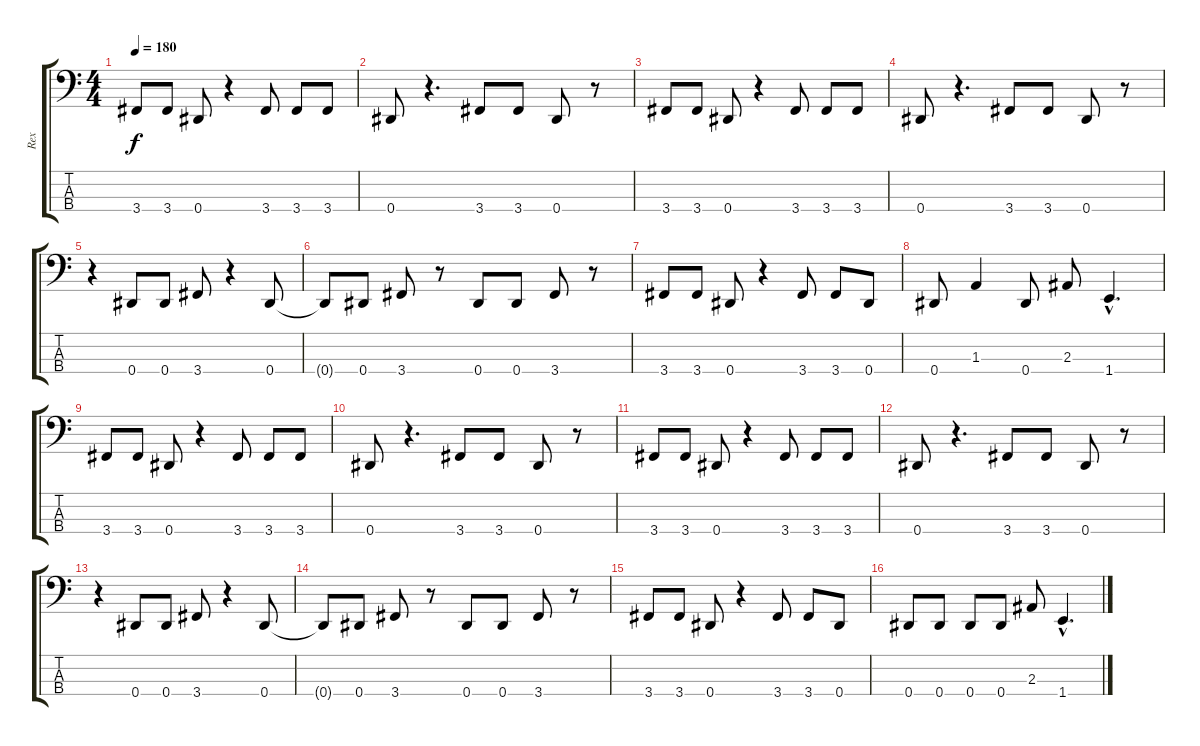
\track ("Rex" "Rex") {instrument electricbasspick}
\staff {score tabs}
\tuning (Gb2 Db2 Ab1 Eb1) {hide}
\ts (4 4)
\tempo 180
\clef f4
\ks c
3.4.8{dy f} 3.4.8 0.4.8 r.4 3.4.8 3.4.8 3.4.8 |
0.4.8 r.4{d} 3.4.8 3.4.8 0.4.8 r.8 |
3.4.8 3.4.8 0.4.8 r.4 3.4.8 3.4.8 3.4.8 |
0.4.8 r.4{d} 3.4.8 3.4.8 0.4.8 r.8 |
r.4 0.4.8 0.4.8 3.4.8 r.4 0.4.8 |
0.4{t}.8 0.4.8 3.4.8 r.8 0.4.8 0.4.8 3.4.8 r.8 |
3.4.8 3.4.8 0.4.8 r.4 3.4.8 3.4.8 0.4.8 |
0.4.8 1.3.4 0.4.8 2.3.8 1.4{hac}.4{d} |
3.4.8 3.4.8 0.4.8 r.4 3.4.8 3.4.8 3.4.8 |
0.4.8 r.4{d} 3.4.8 3.4.8 0.4.8 r.8 |
3.4.8 3.4.8 0.4.8 r.4 3.4.8 3.4.8 3.4.8 |
0.4.8 r.4{d} 3.4.8 3.4.8 0.4.8 r.8 |
r.4 0.4.8 0.4.8 3.4.8 r.4 0.4.8 |
0.4{t}.8 0.4.8 3.4.8 r.8 0.4.8 0.4.8 3.4.8 r.8 |
3.4.8 3.4.8 0.4.8 r.4 3.4.8 3.4.8 0.4.8 |
0.4.8 0.4.8 0.4.8 0.4.8 2.3.8 1.4{hac}.4{d}
